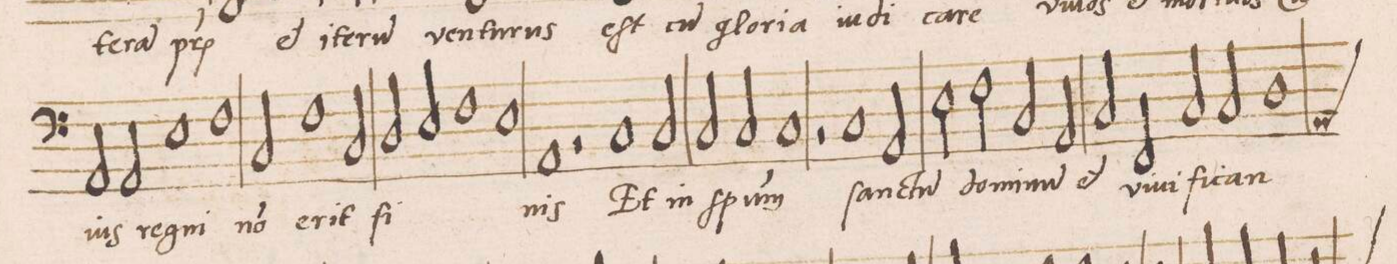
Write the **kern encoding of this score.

**kern	**text
*I"BASVS	*
*clefF4	*
*k[]	*
*met(C|)	*
*M2/1	*
2AA/	-ius
2AA/	re-
1E	-gni
=87-	=87-
1F	n(on)
2C/	e-
1F\	-rit
=88-	=88-
2C/	fi-
2D/	.
2E/	.
=89-	=89-
1F	.
1E	.
=90-	=90-
1AA	-nis
2r	.
1C/	Et
=91-	=91-
2C/	in
2C/	Spi-
2C/	-(ri-
=92-	=92-
1C	-tu)m
2r	.
1C/	ſan-
=93-	=93-
2AA/	-ctu(m)
2E\	do-
2F\	-mi-
=94-	=94-
2C/	-nu(m)
2AA/	.
2C/	et
2FF/	vi-
=95-	=95-
2C/	-ui-
2C/	-fi-
*custos:AA	*
1D	-can-
=96-	=96-
*-	*-
